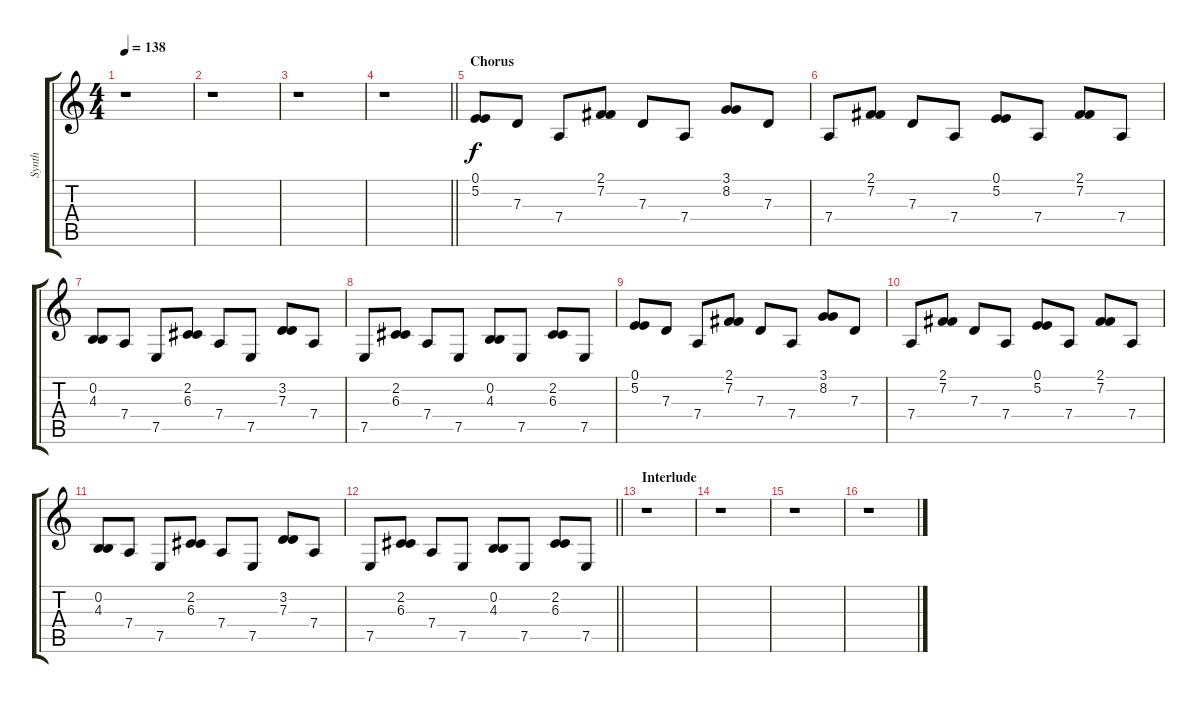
\track ("Synth" "Synth") {instrument stringensemble1}
\staff {score tabs}
\tuning (E4 B3 G3 D3 A2 E2) {hide}
\ts (4 4)
\tempo 138
\clef g2
\ks c
r.1{dy f} |
r.1 |
r.1 |
\barLineRight lightlight
r.1 |
\section ("" "Chorus")
(0.1 5.2).8 7.3.8 7.4.8 (2.1 7.2).8 7.3.8 7.4.8 (3.1 8.2).8 7.3.8 |
7.4.8 (2.1 7.2).8 7.3.8 7.4.8 (0.1 5.2).8 7.4.8 (2.1 7.2).8 7.4.8 |
(0.2 4.3).8 7.4.8 7.5.8 (2.2 6.3).8 7.4.8 7.5.8 (3.2 7.3).8 7.4.8 |
7.5.8 (2.2 6.3).8 7.4.8 7.5.8 (0.2 4.3).8 7.5.8 (2.2 6.3).8 7.5.8 |
(0.1 5.2).8 7.3.8 7.4.8 (2.1 7.2).8 7.3.8 7.4.8 (3.1 8.2).8 7.3.8 |
7.4.8 (2.1 7.2).8 7.3.8 7.4.8 (0.1 5.2).8 7.4.8 (2.1 7.2).8 7.4.8 |
(0.2 4.3).8 7.4.8 7.5.8 (2.2 6.3).8 7.4.8 7.5.8 (3.2 7.3).8 7.4.8 |
\barLineRight lightlight
7.5.8 (2.2 6.3).8 7.4.8 7.5.8 (0.2 4.3).8 7.5.8 (2.2 6.3).8 7.5.8 |
\section ("" "Interlude")
r.1 |
r.1 |
r.1 |
r.1
